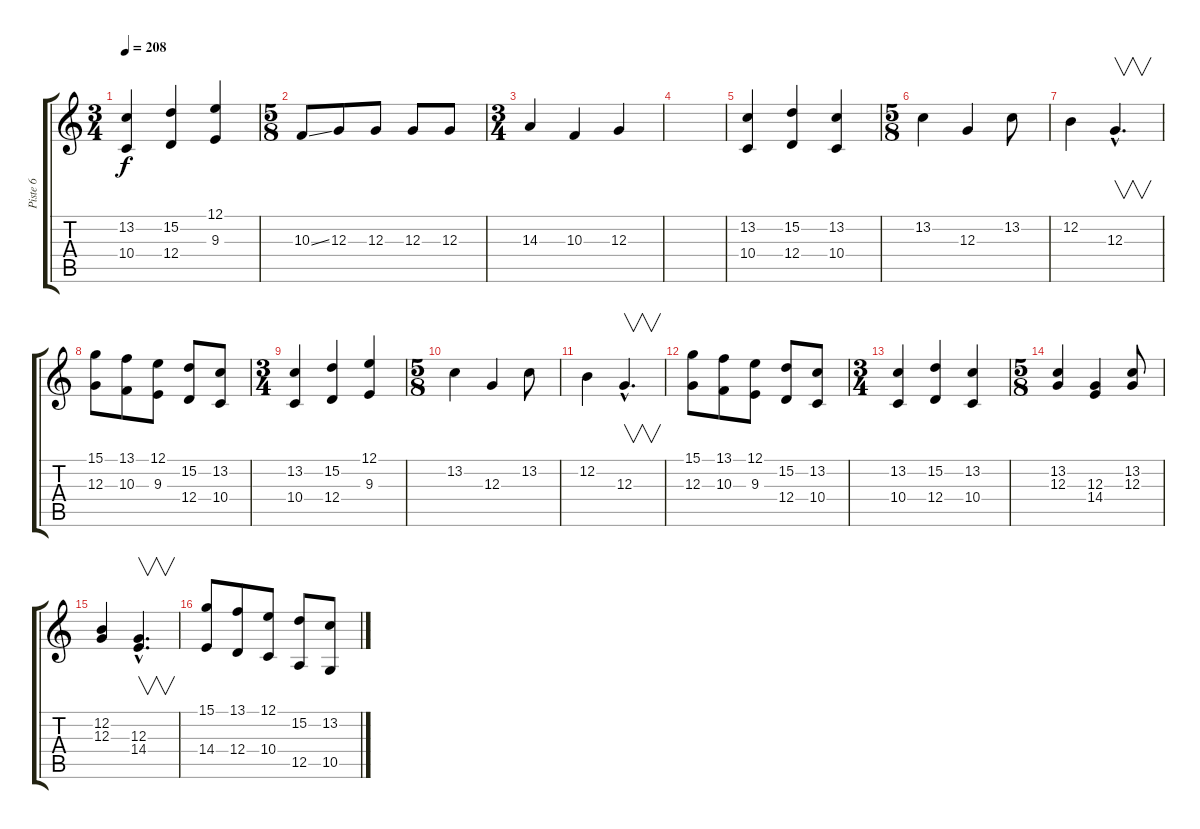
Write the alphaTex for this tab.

\track ("Piste 6" "Piste 6") {instrument trumpet}
\staff {score tabs}
\tuning (E4 B3 G3 D3 A2 E2) {hide}
\ts (3 4)
\tempo 208
\clef g2
\ks c
(13.2 10.4).4{dy f} (15.2 12.4).4 (12.1 9.3).4 |
\ts (5 8)
10.3{ss}.8 12.3.8 12.3.8 12.3.8 12.3.8 |
\ts (3 4)
14.3.4 10.3.4 12.3.4 |
|
(13.2 10.4).4 (15.2 12.4).4 (13.2 10.4).4 |
\ts (5 8)
13.2.4 12.3.4 13.2.8 |
12.2.4 12.3{hac}.4{v d} |
(15.1 12.3).8 (13.1 10.3).8 (12.1 9.3).8 (15.2 12.4).8 (13.2 10.4).8 |
\ts (3 4)
(13.2 10.4).4 (15.2 12.4).4 (12.1 9.3).4 |
\ts (5 8)
13.2.4 12.3.4 13.2.8 |
12.2.4 12.3{hac}.4{v d} |
(15.1 12.3).8 (13.1 10.3).8 (12.1 9.3).8 (15.2 12.4).8 (13.2 10.4).8 |
\ts (3 4)
(13.2 10.4).4 (15.2 12.4).4 (13.2 10.4).4 |
\ts (5 8)
(13.2 12.3).4 (12.3 14.4).4 (13.2 12.3).8 |
(12.2 12.3).4 (12.3{hac} 14.4{hac}).4{v d} |
(15.1 14.4).8 (13.1 12.4).8 (12.1 10.4).8 (15.2 12.5).8 (13.2 10.5).8
